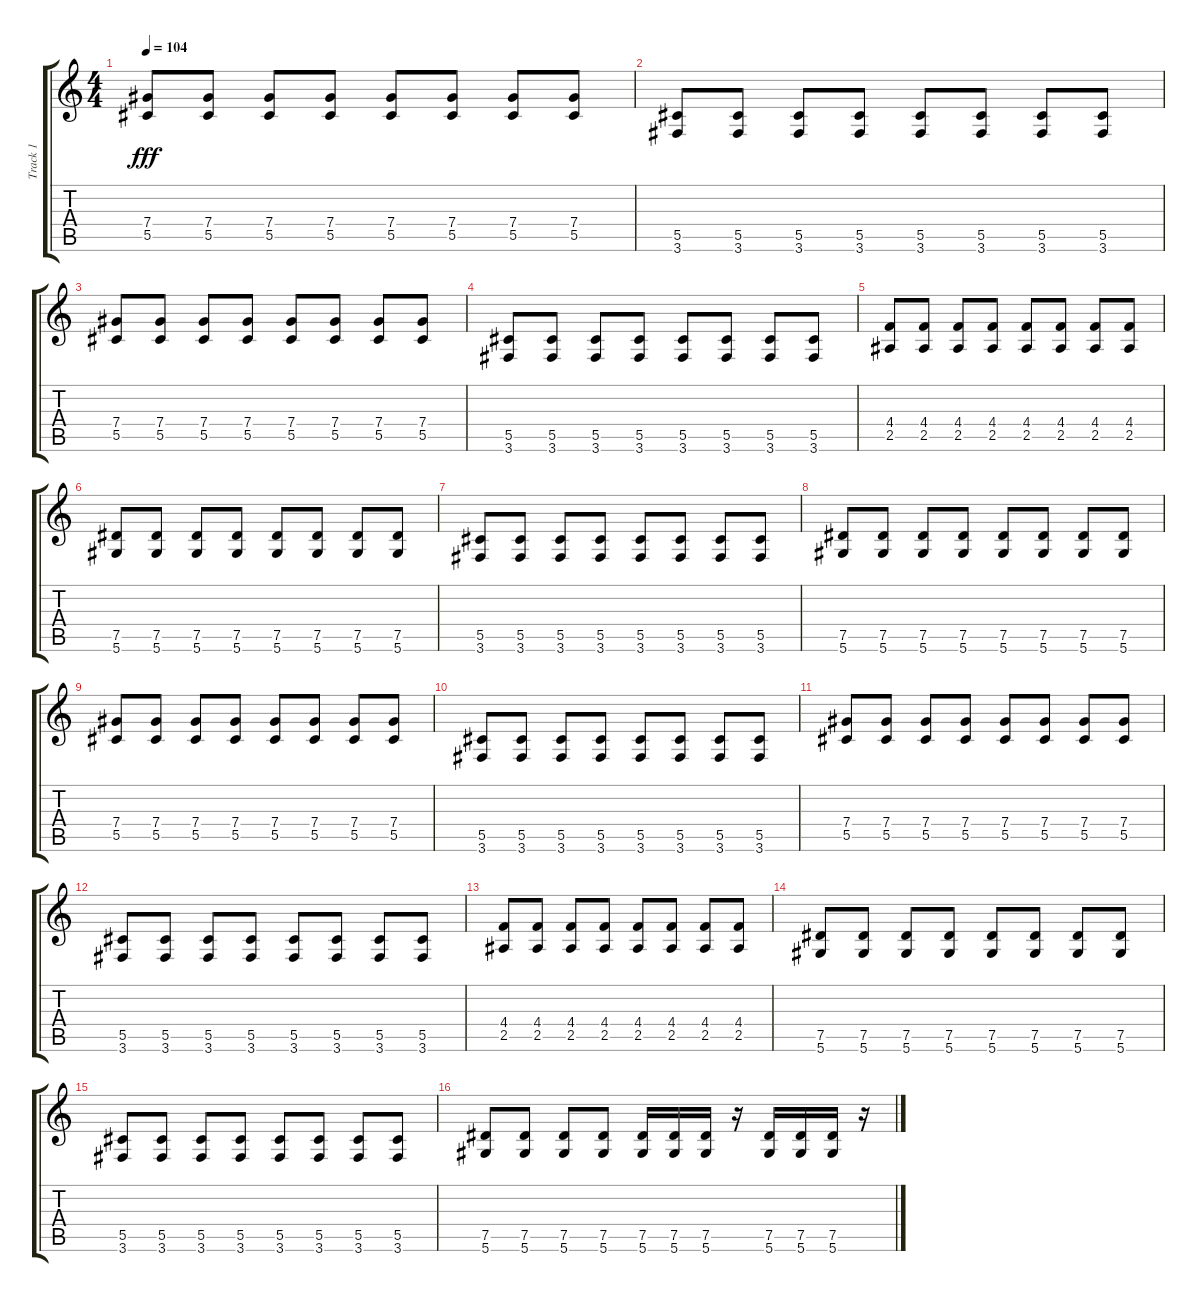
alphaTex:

\track ("Track 1" "Track 1") {instrument distortionguitar}
\staff {score tabs}
\tuning (Eb4 Bb3 Gb3 Db3 Ab2 Eb2) {hide}
\ts (4 4)
\tempo 104
\clef g2
\ks c
(7.4 5.5).8{dy fff} (7.4 5.5).8 (7.4 5.5).8 (7.4 5.5).8 (7.4 5.5).8 (7.4 5.5).8 (7.4 5.5).8 (7.4 5.5).8 |
(5.5 3.6).8 (5.5 3.6).8 (5.5 3.6).8 (5.5 3.6).8 (5.5 3.6).8 (5.5 3.6).8 (5.5 3.6).8 (5.5 3.6).8 |
(7.4 5.5).8 (7.4 5.5).8 (7.4 5.5).8 (7.4 5.5).8 (7.4 5.5).8 (7.4 5.5).8 (7.4 5.5).8 (7.4 5.5).8 |
(5.5 3.6).8 (5.5 3.6).8 (5.5 3.6).8 (5.5 3.6).8 (5.5 3.6).8 (5.5 3.6).8 (5.5 3.6).8 (5.5 3.6).8 |
(4.4 2.5).8 (4.4 2.5).8 (4.4 2.5).8 (4.4 2.5).8 (4.4 2.5).8 (4.4 2.5).8 (4.4 2.5).8 (4.4 2.5).8 |
(7.5 5.6).8 (7.5 5.6).8 (7.5 5.6).8 (7.5 5.6).8 (7.5 5.6).8 (7.5 5.6).8 (7.5 5.6).8 (7.5 5.6).8 |
(5.5 3.6).8 (5.5 3.6).8 (5.5 3.6).8 (5.5 3.6).8 (5.5 3.6).8 (5.5 3.6).8 (5.5 3.6).8 (5.5 3.6).8 |
(7.5 5.6).8 (7.5 5.6).8 (7.5 5.6).8 (7.5 5.6).8 (7.5 5.6).8 (7.5 5.6).8 (7.5 5.6).8 (7.5 5.6).8 |
(7.4 5.5).8 (7.4 5.5).8 (7.4 5.5).8 (7.4 5.5).8 (7.4 5.5).8 (7.4 5.5).8 (7.4 5.5).8 (7.4 5.5).8 |
(5.5 3.6).8 (5.5 3.6).8 (5.5 3.6).8 (5.5 3.6).8 (5.5 3.6).8 (5.5 3.6).8 (5.5 3.6).8 (5.5 3.6).8 |
(7.4 5.5).8 (7.4 5.5).8 (7.4 5.5).8 (7.4 5.5).8 (7.4 5.5).8 (7.4 5.5).8 (7.4 5.5).8 (7.4 5.5).8 |
(5.5 3.6).8 (5.5 3.6).8 (5.5 3.6).8 (5.5 3.6).8 (5.5 3.6).8 (5.5 3.6).8 (5.5 3.6).8 (5.5 3.6).8 |
(4.4 2.5).8 (4.4 2.5).8 (4.4 2.5).8 (4.4 2.5).8 (4.4 2.5).8 (4.4 2.5).8 (4.4 2.5).8 (4.4 2.5).8 |
(7.5 5.6).8 (7.5 5.6).8 (7.5 5.6).8 (7.5 5.6).8 (7.5 5.6).8 (7.5 5.6).8 (7.5 5.6).8 (7.5 5.6).8 |
(5.5 3.6).8 (5.5 3.6).8 (5.5 3.6).8 (5.5 3.6).8 (5.5 3.6).8 (5.5 3.6).8 (5.5 3.6).8 (5.5 3.6).8 |
(7.5 5.6).8 (7.5 5.6).8 (7.5 5.6).8 (7.5 5.6).8 (7.5 5.6).16 (7.5 5.6).16 (7.5 5.6).16 r.16 (7.5 5.6).16 (7.5 5.6).16 (7.5 5.6).16 r.16
